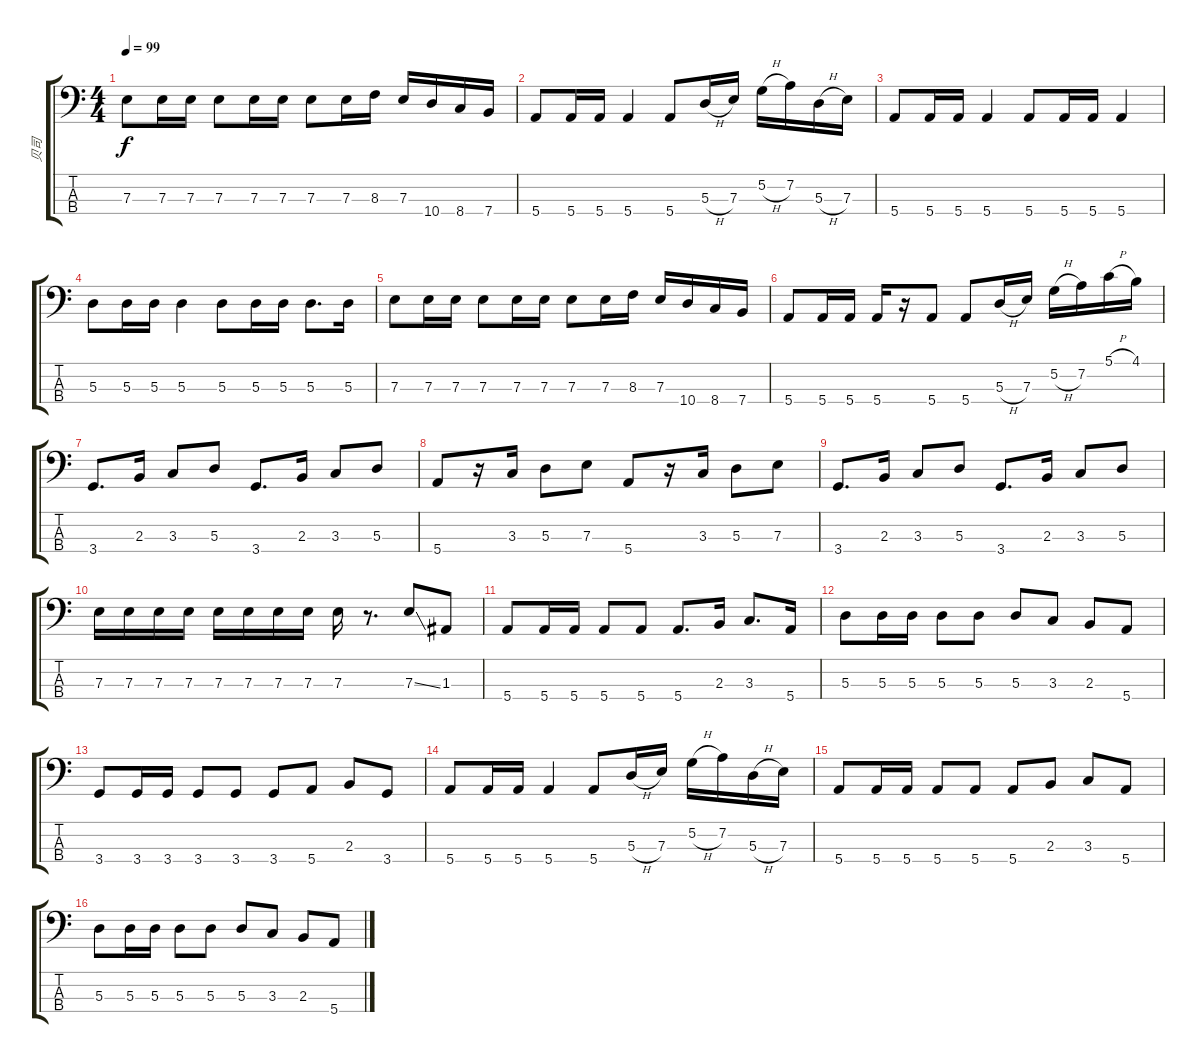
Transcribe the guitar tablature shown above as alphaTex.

\track ("贝司" "贝司") {instrument electricbassfinger}
\staff {score tabs}
\tuning (G2 D2 A1 E1) {hide}
\ts (4 4)
\tempo 99
\clef f4
\ks c
7.3.8{dy f} 7.3.16 7.3.16 7.3.8 7.3.16 7.3.16 7.3.8 7.3.16 8.3.16 7.3.16 10.4.16 8.4.16 7.4.16 |
5.4.8 5.4.16 5.4.16 5.4.4 5.4.8 5.3{h}.16 7.3.16 5.2{h}.16 7.2.16 5.3{h}.16 7.3.16 |
5.4.8 5.4.16 5.4.16 5.4.4 5.4.8 5.4.16 5.4.16 5.4.4 |
5.3.8 5.3.16 5.3.16 5.3.4 5.3.8 5.3.16 5.3.16 5.3.8{d} 5.3.16 |
7.3.8 7.3.16 7.3.16 7.3.8 7.3.16 7.3.16 7.3.8 7.3.16 8.3.16 7.3.16 10.4.16 8.4.16 7.4.16 |
5.4.8 5.4.16 5.4.16 5.4.16 r.16 5.4.8 5.4.8 5.3{h}.16 7.3.16 5.2{h}.16 7.2.16 5.1{h}.16 4.1.16 |
3.4.8{d} 2.3.16 3.3.8 5.3.8 3.4.8{d} 2.3.16 3.3.8 5.3.8 |
5.4.8 r.16 3.3.16 5.3.8 7.3.8 5.4.8 r.16 3.3.16 5.3.8 7.3.8 |
3.4.8{d} 2.3.16 3.3.8 5.3.8 3.4.8{d} 2.3.16 3.3.8 5.3.8 |
7.3.16 7.3.16 7.3.16 7.3.16 7.3.16 7.3.16 7.3.16 7.3.16 7.3.16 r.8{d} 7.3{ss}.8 1.3.8 |
5.4.8 5.4.16 5.4.16 5.4.8 5.4.8 5.4.8{d} 2.3.16 3.3.8{d} 5.4.16 |
5.3.8 5.3.16 5.3.16 5.3.8 5.3.8 5.3.8 3.3.8 2.3.8 5.4.8 |
3.4.8 3.4.16 3.4.16 3.4.8 3.4.8 3.4.8 5.4.8 2.3.8 3.4.8 |
5.4.8 5.4.16 5.4.16 5.4.4 5.4.8 5.3{h}.16 7.3.16 5.2{h}.16 7.2.16 5.3{h}.16 7.3.16 |
5.4.8 5.4.16 5.4.16 5.4.8 5.4.8 5.4.8 2.3.8 3.3.8 5.4.8 |
5.3.8 5.3.16 5.3.16 5.3.8 5.3.8 5.3.8 3.3.8 2.3.8 5.4.8
